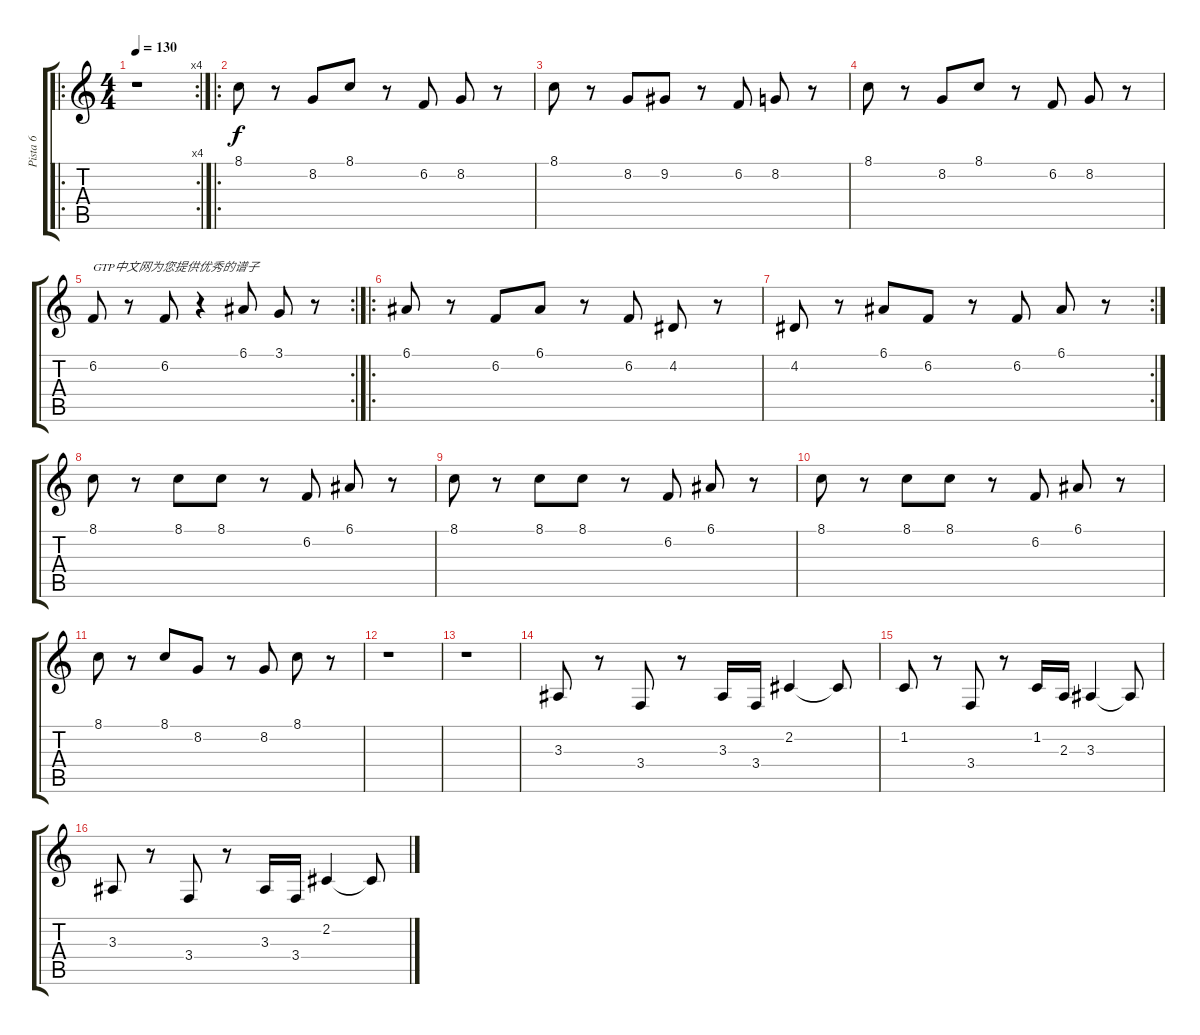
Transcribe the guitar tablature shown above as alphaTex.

\track ("Pista 6" "Pista 6") {instrument shanai}
\staff {score tabs}
\tuning (E4 B3 G3 D3 A2 E2) {hide}
\ro
\rc 4
\ts (4 4)
\tempo 130
\clef g2
\ks c
r.1{dy f instrument shanai} |
\ro
8.1.8 r.8 8.2.8 8.1.8 r.8 6.2.8 8.2.8 r.8 |
8.1.8 r.8 8.2.8 9.2.8 r.8 6.2.8 8.2.8 r.8 |
8.1.8 r.8 8.2.8 8.1.8 r.8 6.2.8 8.2.8 r.8 |
\rc 2
6.2.8{txt "GTP中文网为您提供优秀的谱子"} r.8 6.2.8 r.4 6.1.8 3.1.8 r.8 |
\ro
6.1.8 r.8 6.2.8 6.1.8 r.8 6.2.8 4.2.8 r.8 |
\rc 2
4.2.8 r.8 6.1.8 6.2.8 r.8 6.2.8 6.1.8 r.8 |
8.1.8 r.8 8.1.8 8.1.8 r.8 6.2.8 6.1.8 r.8 |
8.1.8 r.8 8.1.8 8.1.8 r.8 6.2.8 6.1.8 r.8 |
8.1.8 r.8 8.1.8 8.1.8 r.8 6.2.8 6.1.8 r.8 |
8.1.8 r.8 8.1.8 8.2.8 r.8 8.2.8 8.1.8 r.8 |
r.1 |
r.1 |
3.3.8 r.8 3.4.8 r.8 3.3.16 3.4.16 2.2.4 2.2{t}.8 |
1.2.8 r.8 3.4.8 r.8 1.2.16 2.3.16 3.3.4 3.3{t}.8 |
3.3.8 r.8 3.4.8 r.8 3.3.16 3.4.16 2.2.4 2.2{t}.8
